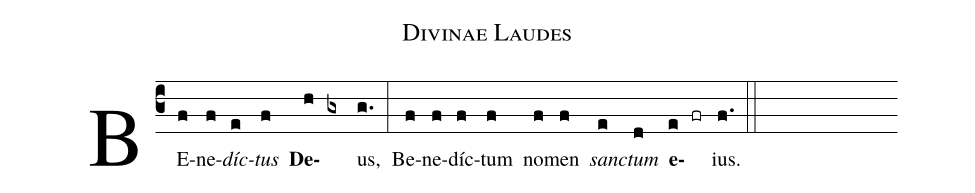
name:Divinae Laudes;
%%
(c3)BE(f)ne(f)<i>díc</i>(e)<i>tus</i>(f) <b>De</b>(h)(gx)us,(g.) (:) Be(f)ne(f)díc(f)tum(f) no(f)men(f) <i>san</i>(e)<i>ctum</i>(d) <b>e</b>(e)(fr)ius.(f.) (::)
